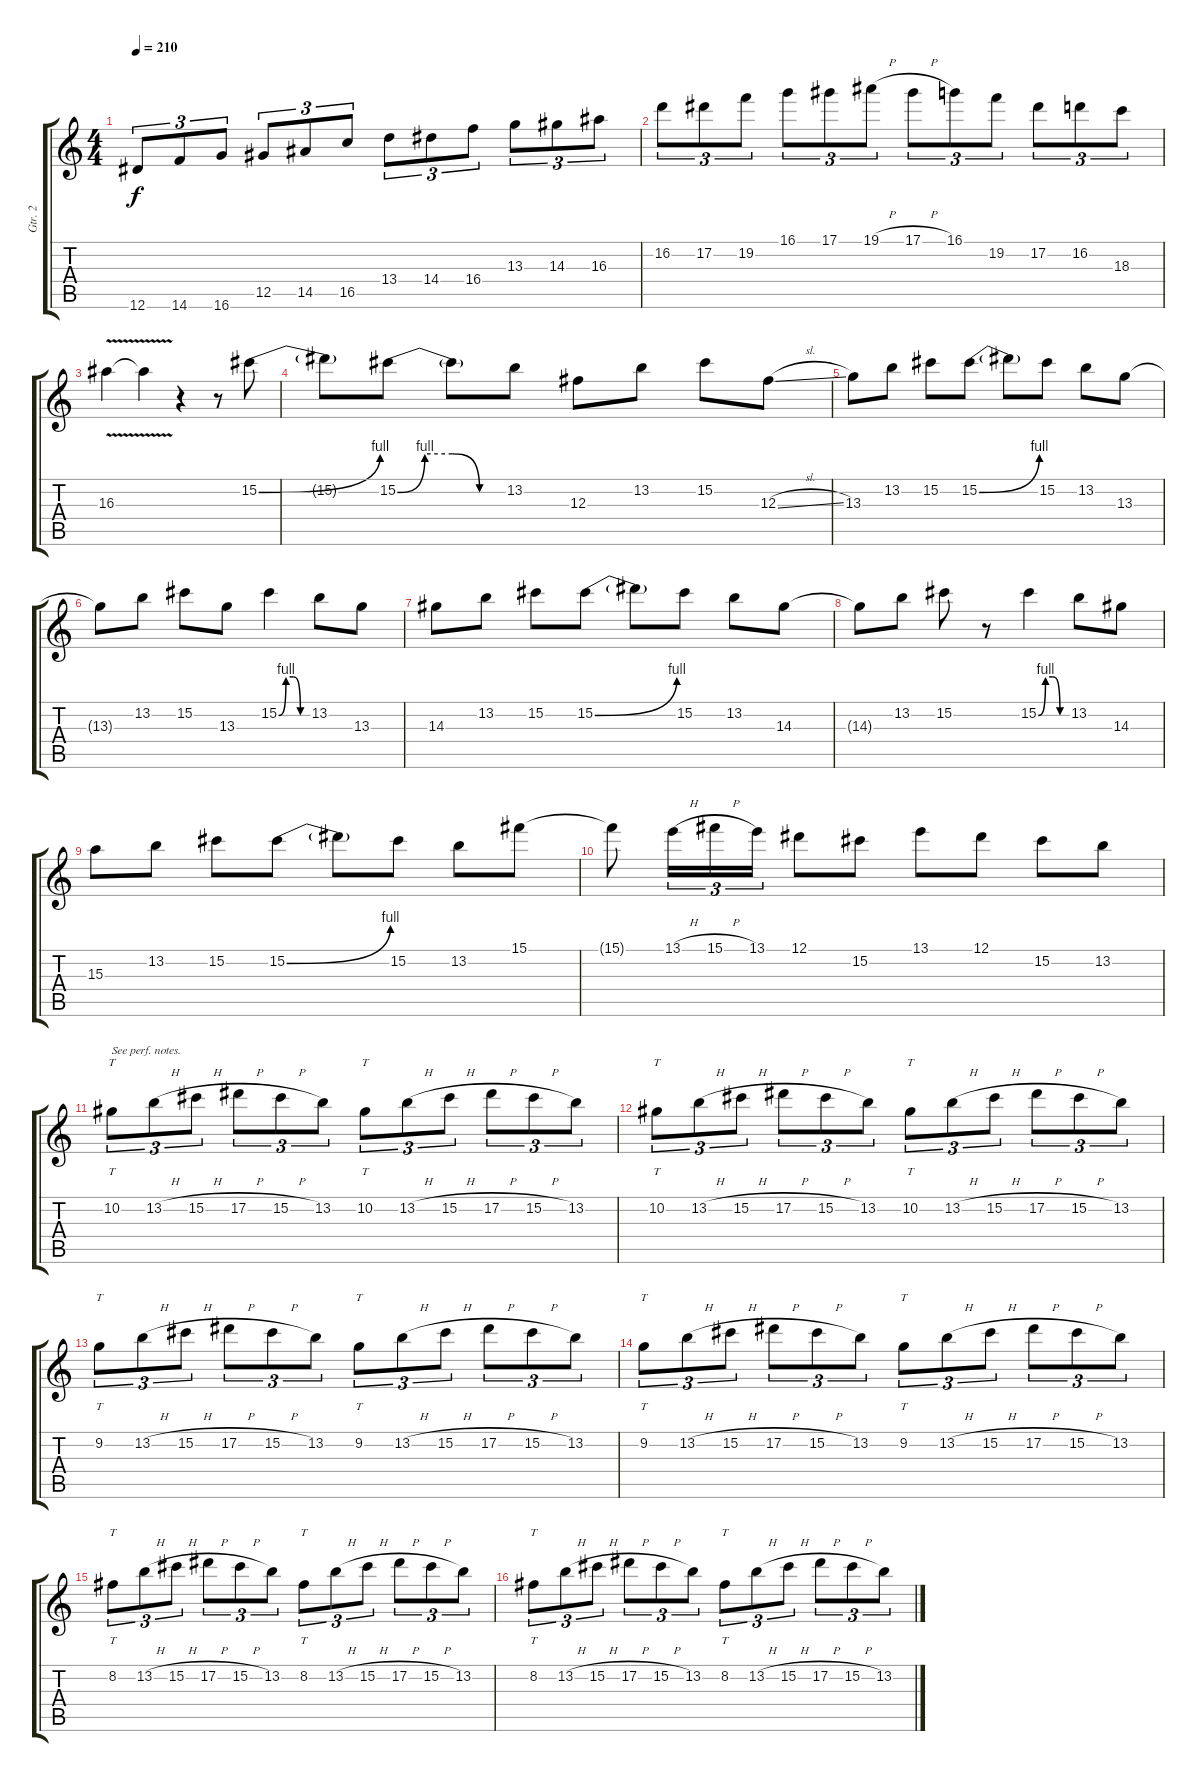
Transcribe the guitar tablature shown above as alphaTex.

\track ("Gtr. 2" "Gtr. 2") {instrument distortionguitar}
\staff {score tabs}
\tuning (Eb4 Bb3 Gb3 Db3 Ab2 Eb2) {hide}
\ts (4 4)
\tempo 210
\clef g2
\ks c
12.6.8{tu (3 2) dy f} 14.6.8{tu (3 2)} 16.6.8{tu (3 2)} 12.5.8{tu (3 2)} 14.5.8{tu (3 2)} 16.5.8{tu (3 2)} 13.4.8{tu (3 2)} 14.4.8{tu (3 2)} 16.4.8{tu (3 2)} 13.3.8{tu (3 2)} 14.3.8{tu (3 2)} 16.3.8{tu (3 2)} |
16.2.8{tu (3 2)} 17.2.8{tu (3 2)} 19.2.8{tu (3 2)} 16.1.8{tu (3 2)} 17.1.8{tu (3 2)} 19.1{h}.8{tu (3 2)} 17.1{h}.8{tu (3 2)} 16.1.8{tu (3 2)} 19.2.8{tu (3 2)} 17.2.8{tu (3 2)} 16.2.8{tu (3 2)} 18.3.8{tu (3 2)} |
16.3{v}.4 16.3{t}.4 r.4 r.8 15.2{be (bend 0 0 60 4)}.8 |
15.2{t}.8 15.2{be (custom 0 0 15 4 30 4 45 0 60 0)}.8 15.2{t}.8 13.2.8 12.3.8 13.2.8 15.2.8 12.3{sl}.8 |
13.3.8 13.2.8 15.2.8 15.2{be (bend 0 0 60 4)}.8 15.2{t}.8 15.2.8 13.2.8 13.3.8 |
13.3{t}.8 13.2.8 15.2.8 13.3.8 15.2{be (custom 0 0 15 4 30 4 45 0 60 0)}.4 13.2.8 13.3.8 |
14.3.8 13.2.8 15.2.8 15.2{be (bend 0 0 60 4)}.8 15.2{t}.8 15.2.8 13.2.8 14.3.8 |
14.3{t}.8 13.2.8 15.2.8 r.8 15.2{be (custom 0 0 15 4 30 4 45 0 60 0)}.4 13.2.8 14.3.8 |
15.3.8 13.2.8 15.2.8 15.2{be (bend 0 0 60 4)}.8 15.2{t}.8 15.2.8 13.2.8 15.1.8 |
15.1{t}.8 13.1{h}.16{tu (3 2)} 15.1{h}.16{tu (3 2)} 13.1.16{tu (3 2)} 12.1.8 15.2.8 13.1.8 12.1.8 15.2.8 13.2.8 |
10.2.8{tt tu (3 2) txt "See perf. notes."} 13.2{h}.8{tu (3 2)} 15.2{h}.8{tu (3 2)} 17.2{h}.8{tu (3 2)} 15.2{h}.8{tu (3 2)} 13.2.8{tu (3 2)} 10.2.8{tt tu (3 2)} 13.2{h}.8{tu (3 2)} 15.2{h}.8{tu (3 2)} 17.2{h}.8{tu (3 2)} 15.2{h}.8{tu (3 2)} 13.2.8{tu (3 2)} |
10.2.8{tt tu (3 2)} 13.2{h}.8{tu (3 2)} 15.2{h}.8{tu (3 2)} 17.2{h}.8{tu (3 2)} 15.2{h}.8{tu (3 2)} 13.2.8{tu (3 2)} 10.2.8{tt tu (3 2)} 13.2{h}.8{tu (3 2)} 15.2{h}.8{tu (3 2)} 17.2{h}.8{tu (3 2)} 15.2{h}.8{tu (3 2)} 13.2.8{tu (3 2)} |
9.2.8{tt tu (3 2)} 13.2{h}.8{tu (3 2)} 15.2{h}.8{tu (3 2)} 17.2{h}.8{tu (3 2)} 15.2{h}.8{tu (3 2)} 13.2.8{tu (3 2)} 9.2.8{tt tu (3 2)} 13.2{h}.8{tu (3 2)} 15.2{h}.8{tu (3 2)} 17.2{h}.8{tu (3 2)} 15.2{h}.8{tu (3 2)} 13.2.8{tu (3 2)} |
9.2.8{tt tu (3 2)} 13.2{h}.8{tu (3 2)} 15.2{h}.8{tu (3 2)} 17.2{h}.8{tu (3 2)} 15.2{h}.8{tu (3 2)} 13.2.8{tu (3 2)} 9.2.8{tt tu (3 2)} 13.2{h}.8{tu (3 2)} 15.2{h}.8{tu (3 2)} 17.2{h}.8{tu (3 2)} 15.2{h}.8{tu (3 2)} 13.2.8{tu (3 2)} |
8.2.8{tt tu (3 2)} 13.2{h}.8{tu (3 2)} 15.2{h}.8{tu (3 2)} 17.2{h}.8{tu (3 2)} 15.2{h}.8{tu (3 2)} 13.2.8{tu (3 2)} 8.2.8{tt tu (3 2)} 13.2{h}.8{tu (3 2)} 15.2{h}.8{tu (3 2)} 17.2{h}.8{tu (3 2)} 15.2{h}.8{tu (3 2)} 13.2.8{tu (3 2)} |
8.2.8{tt tu (3 2)} 13.2{h}.8{tu (3 2)} 15.2{h}.8{tu (3 2)} 17.2{h}.8{tu (3 2)} 15.2{h}.8{tu (3 2)} 13.2.8{tu (3 2)} 8.2.8{tt tu (3 2)} 13.2{h}.8{tu (3 2)} 15.2{h}.8{tu (3 2)} 17.2{h}.8{tu (3 2)} 15.2{h}.8{tu (3 2)} 13.2.8{tu (3 2)}
